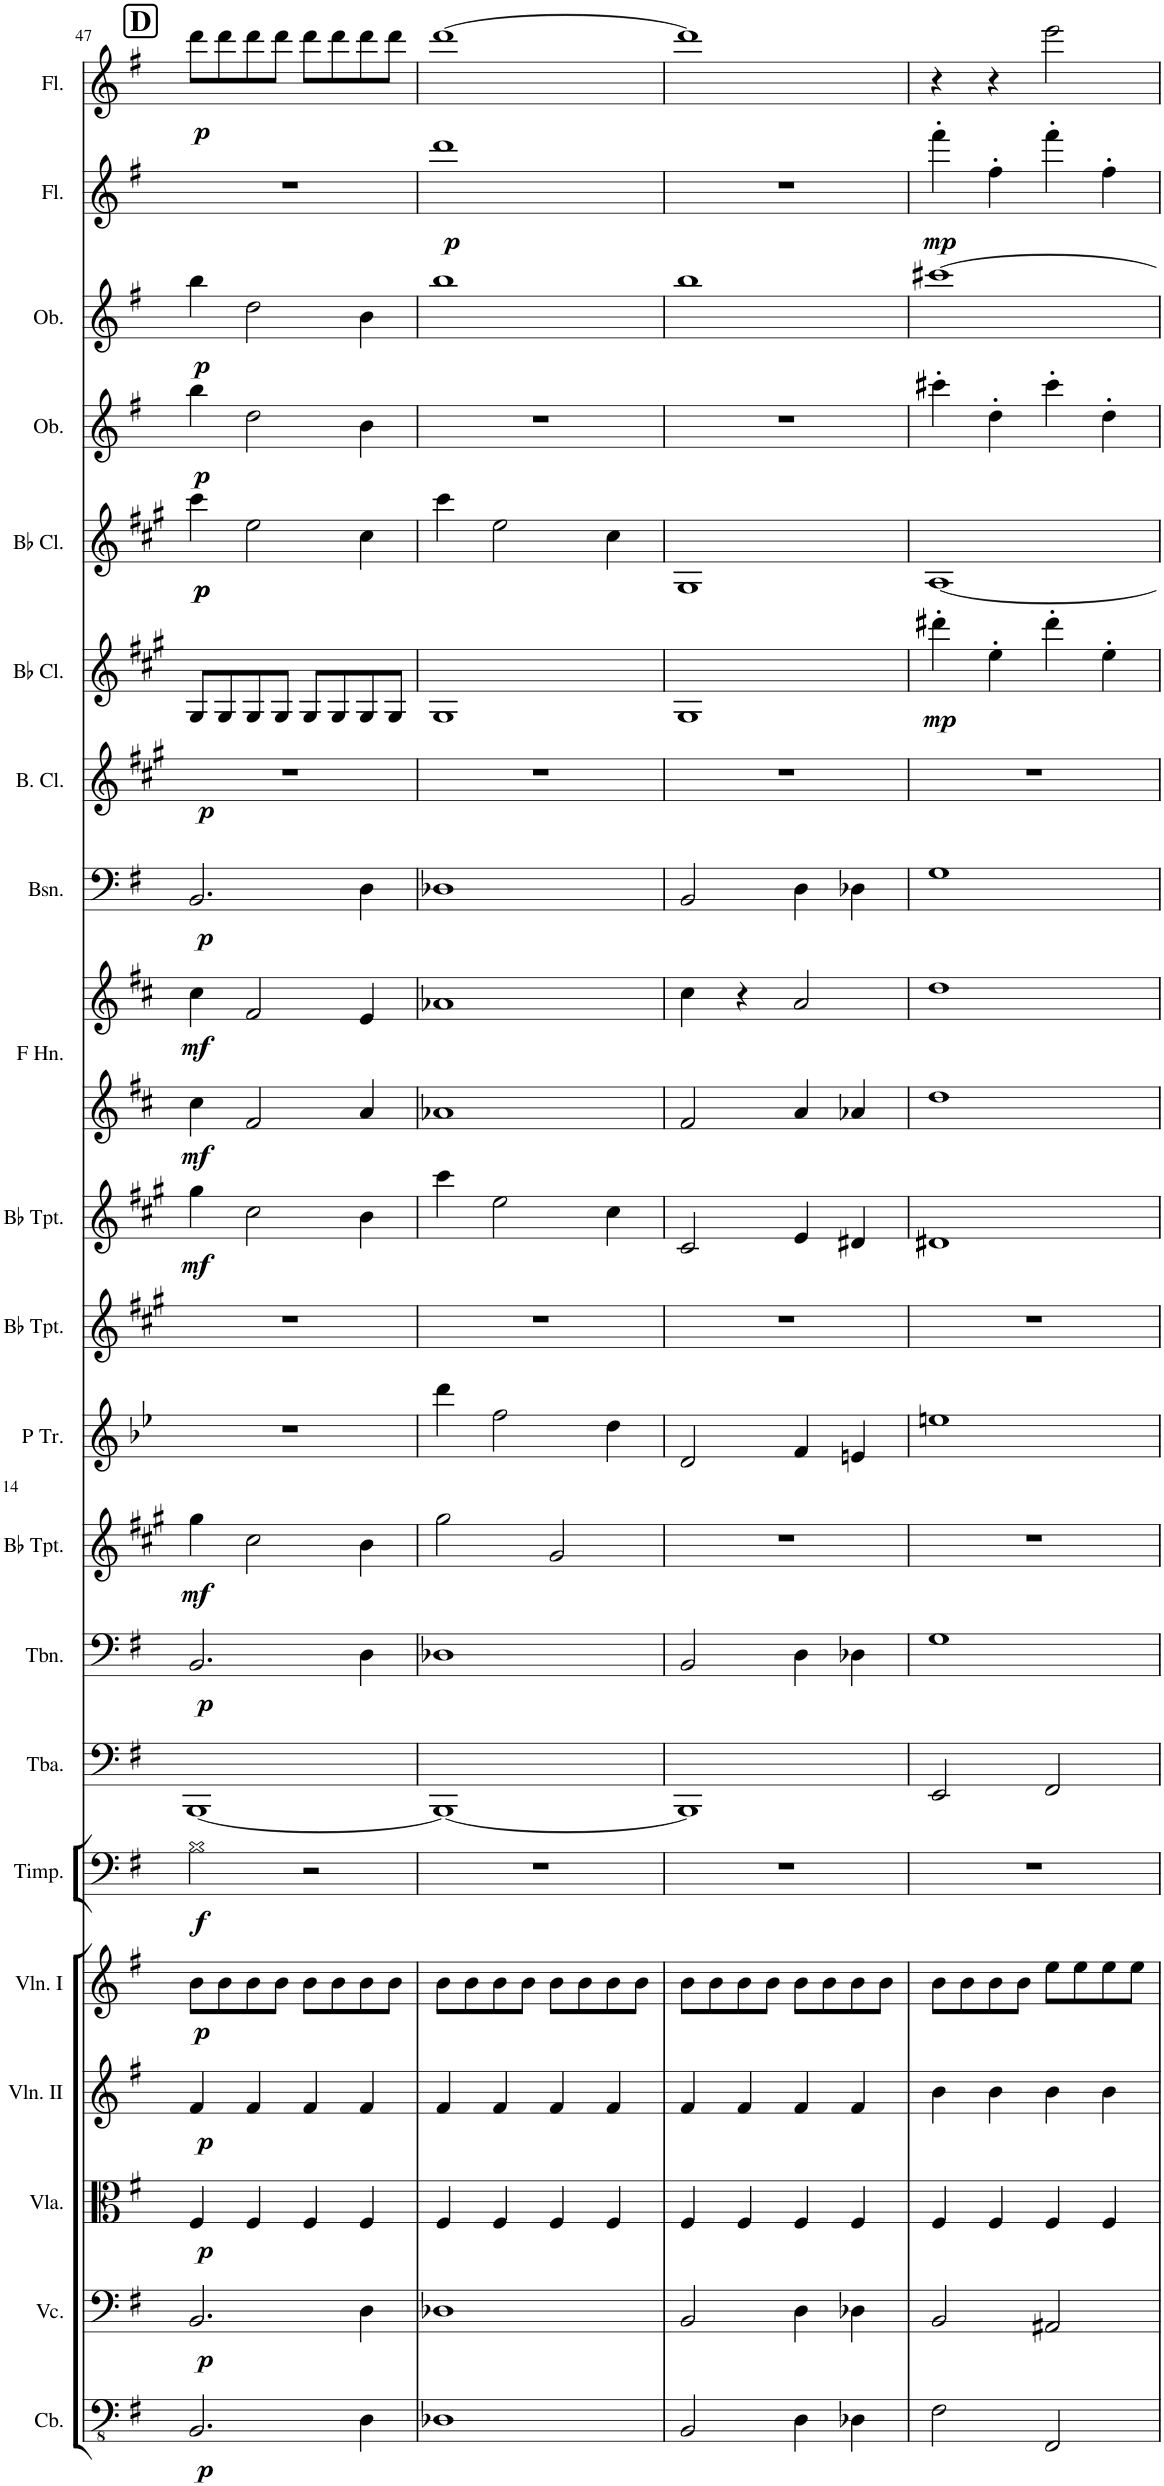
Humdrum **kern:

**kern	**dynam	**kern	**dynam	**kern	**dynam	**kern	**dynam	**kern	**dynam	**kern	**dynam	**kern	**kern	**dynam	**kern	**dynam	**kern	**kern	**kern	**dynam	**kern	**kern	**dynam	**kern	**dynam	**kern	**dynam	**kern	**dynam	**kern	**dynam	**kern	**dynam	**kern	**dynam	**kern	**dynam	**kern	**dynam
*part21	*part21	*part20	*part20	*part19	*part19	*part18	*part18	*part17	*part17	*part16	*part16	*part15	*part14	*part14	*part13	*part13	*part12	*part11	*part10	*part10	*part9	*part9	*part9	*part8	*part8	*part7	*part7	*part6	*part6	*part5	*part5	*part4	*part4	*part3	*part3	*part2	*part2	*part1	*part1
*staff22	*staff22	*staff21	*staff21	*staff20	*staff20	*staff19	*staff19	*staff18	*staff18	*staff17	*staff17	*staff16	*staff15	*staff15	*staff14	*staff14	*staff13	*staff12	*staff11	*staff11	*staff10	*staff9	*staff9/10	*staff8	*staff8	*staff7	*staff7	*staff6	*staff6	*staff5	*staff5	*staff4	*staff4	*staff3	*staff3	*staff2	*staff2	*staff1	*staff1
*I"Contrabasses	*	*I"Violoncellos	*	*I"Violas	*	*I"Violins II	*	*I"Violins I	*	*I"Timpani	*	*I"Tuba	*I"Trombone	*	*I"Trumpet 2	*	*I"Piccolo Trumpet	*I"Bb Trumpet	*I"Trumpet 1	*	*I"Horns in F	*	*	*I"Bassoons	*	*I"Bass Clarinet	*	*I"Clarinet 2	*	*I"Clarinet 1	*	*I"Oboe 2	*	*I"Oboe 1	*	*I"Flute 2	*	*I"Flute 1	*
*I'Cb.	*	*I'Vc.	*	*I'Vla.	*	*I'Vln. II	*	*I'Vln. I	*	*I'Timp.	*	*I'Tba.	*I'Tbn.	*	*	*	*I'P Tr.	*I'Bb Tpt.	*	*	*	*	*	*I'Bsn.	*	*I'B. Cl.	*	*	*	*	*	*I'Ob.	*	*I'Ob.	*	*I'Fl.	*	*I'Fl.	*
!!LO:PB:g=z
*clefFv4	*	*clefF4	*	*clefC3	*	*clefG2	*	*clefG2	*	*clefF4	*	*clefF4	*clefF4	*	*clefG2	*	*clefG2	*clefG2	*clefG2	*	*clefG2	*clefG2	*	*clefF4	*	*clefG2	*	*clefG2	*	*clefG2	*	*clefG2	*	*clefG2	*	*clefG2	*	*clefG2	*
*Trd7c12	*	*	*	*	*	*	*	*	*	*	*	*	*	*	*Trd1c2	*	*Trd2c3	*Trd1c2	*Trd1c2	*	*Trd4c7	*Trd4c7	*	*	*	*Trd8c14	*	*Trd1c2	*	*Trd1c2	*	*	*	*	*	*	*	*	*
*k[f#]	*	*k[f#]	*	*k[f#]	*	*k[f#]	*	*k[f#]	*	*k[f#]	*	*k[f#]	*k[f#]	*	*k[f#c#g#]	*	*k[b-e-]	*k[f#c#g#]	*k[f#c#g#]	*	*k[f#c#]	*k[f#c#]	*	*k[f#]	*	*k[f#c#g#]	*	*k[f#c#g#]	*	*k[f#c#g#]	*	*k[f#]	*	*k[f#]	*	*k[f#]	*	*k[f#]	*
*M4/4	*	*M4/4	*	*M4/4	*	*M4/4	*	*M4/4	*	*M4/4	*	*M4/4	*M4/4	*	*M4/4	*	*M4/4	*M4/4	*M4/4	*	*M4/4	*M4/4	*	*M4/4	*	*M4/4	*	*M4/4	*	*M4/4	*	*M4/4	*	*M4/4	*	*M4/4	*	*M4/4	*
!!LO:REH:place=s1:a:B:cj:fs=14:t=D
=47	=47	=47	=47	=47	=47	=47	=47	=47	=47	=47	=47	=47	=47	=47	=47	=47	=47	=47	=47	=47	=47	=47	=47	=47	=47	=47	=47	=47	=47	=47	=47	=47	=47	=47	=47	=47	=47	=47	=47
!	!LO:DY:b	!	!LO:DY:b	!	!LO:DY:b	!	!LO:DY:b	!	!LO:DY:b	!	!LO:DY:b	!	!	!LO:DY:b	!	!LO:DY:b	!	!	!	!LO:DY:b	!	!	!LO:DY:b=2	!	!	!	!	!	!	!	!	!	!	!	!	!	!	!	!
!	!	!	!	!	!	!	!	!	!	!	!	!	!	!	!	!	!	!	!	!	!	!	!LO:DY:n=1:b	!	!LO:DY:b	!	!LO:DY:b	!	!	!	!LO:DY:b	!	!	!	!	!	!	!	!
!	!	!	!	!	!	!	!	!	!	!	!	!	!	!	!	!	!	!	!	!	!	!	!	!	!	!	!	!	!	!	!LO:DY:n=1:b	!	!LO:DY:b	!	!LO:DY:b	!	!	!	!LO:DY:b
2.BBB/	p	2.BB/	p	4F#/	p	4f#/	p	8b\L	p	2B\	f	[1BBB	2.BB/	p	4gg#\	mf	1r	1r	4gg#\	mf	4cc#\	4cc#\	mf mf	2.BB/	p	1r	p	8G#/L	.	4ccc#\	p p	4bb\	p	4bb\	p	1r	.	8ddd\L	p
.	.	.	.	.	.	.	.	8b\	.	.	.	.	.	.	.	.	.	.	.	.	.	.	.	.	.	.	.	8G#/	.	.	.	.	.	.	.	.	.	8ddd\	.
.	.	.	.	4F#/	.	4f#/	.	8b\	.	.	.	.	.	.	2cc#\	.	.	.	2cc#\	.	2f#/	2f#/	.	.	.	.	.	8G#/	.	2ee\	.	2dd\	.	2dd\	.	.	.	8ddd\	.
.	.	.	.	.	.	.	.	8b\J	.	.	.	.	.	.	.	.	.	.	.	.	.	.	.	.	.	.	.	8G#/J	.	.	.	.	.	.	.	.	.	8ddd\J	.
.	.	.	.	4F#/	.	4f#/	.	8b\L	.	2r	.	.	.	.	.	.	.	.	.	.	.	.	.	.	.	.	.	8G#/L	.	.	.	.	.	.	.	.	.	8ddd\L	.
.	.	.	.	.	.	.	.	8b\	.	.	.	.	.	.	.	.	.	.	.	.	.	.	.	.	.	.	.	8G#/	.	.	.	.	.	.	.	.	.	8ddd\	.
4DD\	.	4D\	.	4F#/	.	4f#/	.	8b\	.	.	.	.	4D\	.	4b\	.	.	.	4b\	.	4a/	4e/	.	4D\	.	.	.	8G#/	.	4cc#\	.	4b\	.	4b\	.	.	.	8ddd\	.
.	.	.	.	.	.	.	.	8b\J	.	.	.	.	.	.	.	.	.	.	.	.	.	.	.	.	.	.	.	8G#/J	.	.	.	.	.	.	.	.	.	8ddd\J	.
=48	=48	=48	=48	=48	=48	=48	=48	=48	=48	=48	=48	=48	=48	=48	=48	=48	=48	=48	=48	=48	=48	=48	=48	=48	=48	=48	=48	=48	=48	=48	=48	=48	=48	=48	=48	=48	=48	=48	=48
!	!	!	!	!	!	!	!	!	!	!	!	!	!	!	!	!	!	!	!	!	!	!	!	!	!	!	!	!	!	!	!	!	!	!	!	!	!LO:DY:b	!	!
1DD-X	.	1D-X	.	4F#/	.	4f#/	.	8b\L	.	1r	.	1BBB_	1D-X	.	2gg#\	.	4ddd\	1r	4ccc#\	.	1a-X	1a-X	.	1D-X	.	1r	.	1G#	.	4ccc#\	.	1r	.	1bb	.	1ddd	p	[1ddd	.
.	.	.	.	.	.	.	.	8b\	.	.	.	.	.	.	.	.	.	.	.	.	.	.	.	.	.	.	.	.	.	.	.	.	.	.	.	.	.	.	.
.	.	.	.	4F#/	.	4f#/	.	8b\	.	.	.	.	.	.	.	.	2ff\	.	2ee\	.	.	.	.	.	.	.	.	.	.	2ee\	.	.	.	.	.	.	.	.	.
.	.	.	.	.	.	.	.	8b\J	.	.	.	.	.	.	.	.	.	.	.	.	.	.	.	.	.	.	.	.	.	.	.	.	.	.	.	.	.	.	.
.	.	.	.	4F#/	.	4f#/	.	8b\L	.	.	.	.	.	.	2g#/	.	.	.	.	.	.	.	.	.	.	.	.	.	.	.	.	.	.	.	.	.	.	.	.
.	.	.	.	.	.	.	.	8b\	.	.	.	.	.	.	.	.	.	.	.	.	.	.	.	.	.	.	.	.	.	.	.	.	.	.	.	.	.	.	.
.	.	.	.	4F#/	.	4f#/	.	8b\	.	.	.	.	.	.	.	.	4dd\	.	4cc#\	.	.	.	.	.	.	.	.	.	.	4cc#\	.	.	.	.	.	.	.	.	.
.	.	.	.	.	.	.	.	8b\J	.	.	.	.	.	.	.	.	.	.	.	.	.	.	.	.	.	.	.	.	.	.	.	.	.	.	.	.	.	.	.
=49	=49	=49	=49	=49	=49	=49	=49	=49	=49	=49	=49	=49	=49	=49	=49	=49	=49	=49	=49	=49	=49	=49	=49	=49	=49	=49	=49	=49	=49	=49	=49	=49	=49	=49	=49	=49	=49	=49	=49
2BBB/	.	2BB/	.	4F#/	.	4f#/	.	8b\L	.	1r	.	1BBB]	2BB/	.	1r	.	2d/	1r	2c#/	.	2f#/	4cc#\	.	2BB/	.	1r	.	1G#	.	1G#	.	1r	.	1bb	.	1r	.	1ddd]	.
.	.	.	.	.	.	.	.	8b\	.	.	.	.	.	.	.	.	.	.	.	.	.	.	.	.	.	.	.	.	.	.	.	.	.	.	.	.	.	.	.
.	.	.	.	4F#/	.	4f#/	.	8b\	.	.	.	.	.	.	.	.	.	.	.	.	.	4r	.	.	.	.	.	.	.	.	.	.	.	.	.	.	.	.	.
.	.	.	.	.	.	.	.	8b\J	.	.	.	.	.	.	.	.	.	.	.	.	.	.	.	.	.	.	.	.	.	.	.	.	.	.	.	.	.	.	.
4DD\	.	4D\	.	4F#/	.	4f#/	.	8b\L	.	.	.	.	4D\	.	.	.	4f/	.	4e/	.	4a/	2a/	.	4D\	.	.	.	.	.	.	.	.	.	.	.	.	.	.	.
.	.	.	.	.	.	.	.	8b\	.	.	.	.	.	.	.	.	.	.	.	.	.	.	.	.	.	.	.	.	.	.	.	.	.	.	.	.	.	.	.
4DD-X\	.	4D-X\	.	4F#/	.	4f#/	.	8b\	.	.	.	.	4D-X\	.	.	.	4en/	.	4d#X/	.	4a-X/	.	.	4D-X\	.	.	.	.	.	.	.	.	.	.	.	.	.	.	.
.	.	.	.	.	.	.	.	8b\J	.	.	.	.	.	.	.	.	.	.	.	.	.	.	.	.	.	.	.	.	.	.	.	.	.	.	.	.	.	.	.
=50	=50	=50	=50	=50	=50	=50	=50	=50	=50	=50	=50	=50	=50	=50	=50	=50	=50	=50	=50	=50	=50	=50	=50	=50	=50	=50	=50	=50	=50	=50	=50	=50	=50	=50	=50	=50	=50	=50	=50
!	!	!	!	!	!	!	!	!	!	!	!	!	!	!	!	!	!	!	!	!	!	!	!	!	!	!	!	!	!LO:DY:b	!	!	!	!	!	!	!	!LO:DY:b	!	!
2FF#\	.	2BB/	.	4F#/	.	4b\	.	8b\L	.	1r	.	2EE/	1G	.	1r	.	1een	1r	1d#X	.	1dd	1dd	.	1G	.	1r	.	4ddd#X'\	mp	[1A	.	4ccc#X'\	.	[1ccc#X	.	4fff#'\	mp	4r	.
.	.	.	.	.	.	.	.	8b\	.	.	.	.	.	.	.	.	.	.	.	.	.	.	.	.	.	.	.	.	.	.	.	.	.	.	.	.	.	.	.
.	.	.	.	4F#/	.	4b\	.	8b\	.	.	.	.	.	.	.	.	.	.	.	.	.	.	.	.	.	.	.	4ee'\	.	.	.	4dd'\	.	.	.	4ff#'\	.	4r	.
.	.	.	.	.	.	.	.	8b\J	.	.	.	.	.	.	.	.	.	.	.	.	.	.	.	.	.	.	.	.	.	.	.	.	.	.	.	.	.	.	.
2FFF#/	.	2AA#X/	.	4F#/	.	4b\	.	8ee\L	.	.	.	2FF#/	.	.	.	.	.	.	.	.	.	.	.	.	.	.	.	4ddd#'\	.	.	.	4ccc#'\	.	.	.	4fff#'\	.	2eee\	.
.	.	.	.	.	.	.	.	8ee\	.	.	.	.	.	.	.	.	.	.	.	.	.	.	.	.	.	.	.	.	.	.	.	.	.	.	.	.	.	.	.
.	.	.	.	4F#/	.	4b\	.	8ee\	.	.	.	.	.	.	.	.	.	.	.	.	.	.	.	.	.	.	.	4ee'\	.	.	.	4dd'\	.	.	.	4ff#'\	.	.	.
.	.	.	.	.	.	.	.	8ee\J	.	.	.	.	.	.	.	.	.	.	.	.	.	.	.	.	.	.	.	.	.	.	.	.	.	.	.	.	.	.	.
=	=	=	=	=	=	=	=	=	=	=	=	=	=	=	=	=	=	=	=	=	=	=	=	=	=	=	=	=	=	=	=	=	=	=	=	=	=	=	=
*-	*-	*-	*-	*-	*-	*-	*-	*-	*-	*-	*-	*-	*-	*-	*-	*-	*-	*-	*-	*-	*-	*-	*-	*-	*-	*-	*-	*-	*-	*-	*-	*-	*-	*-	*-	*-	*-	*-	*-
